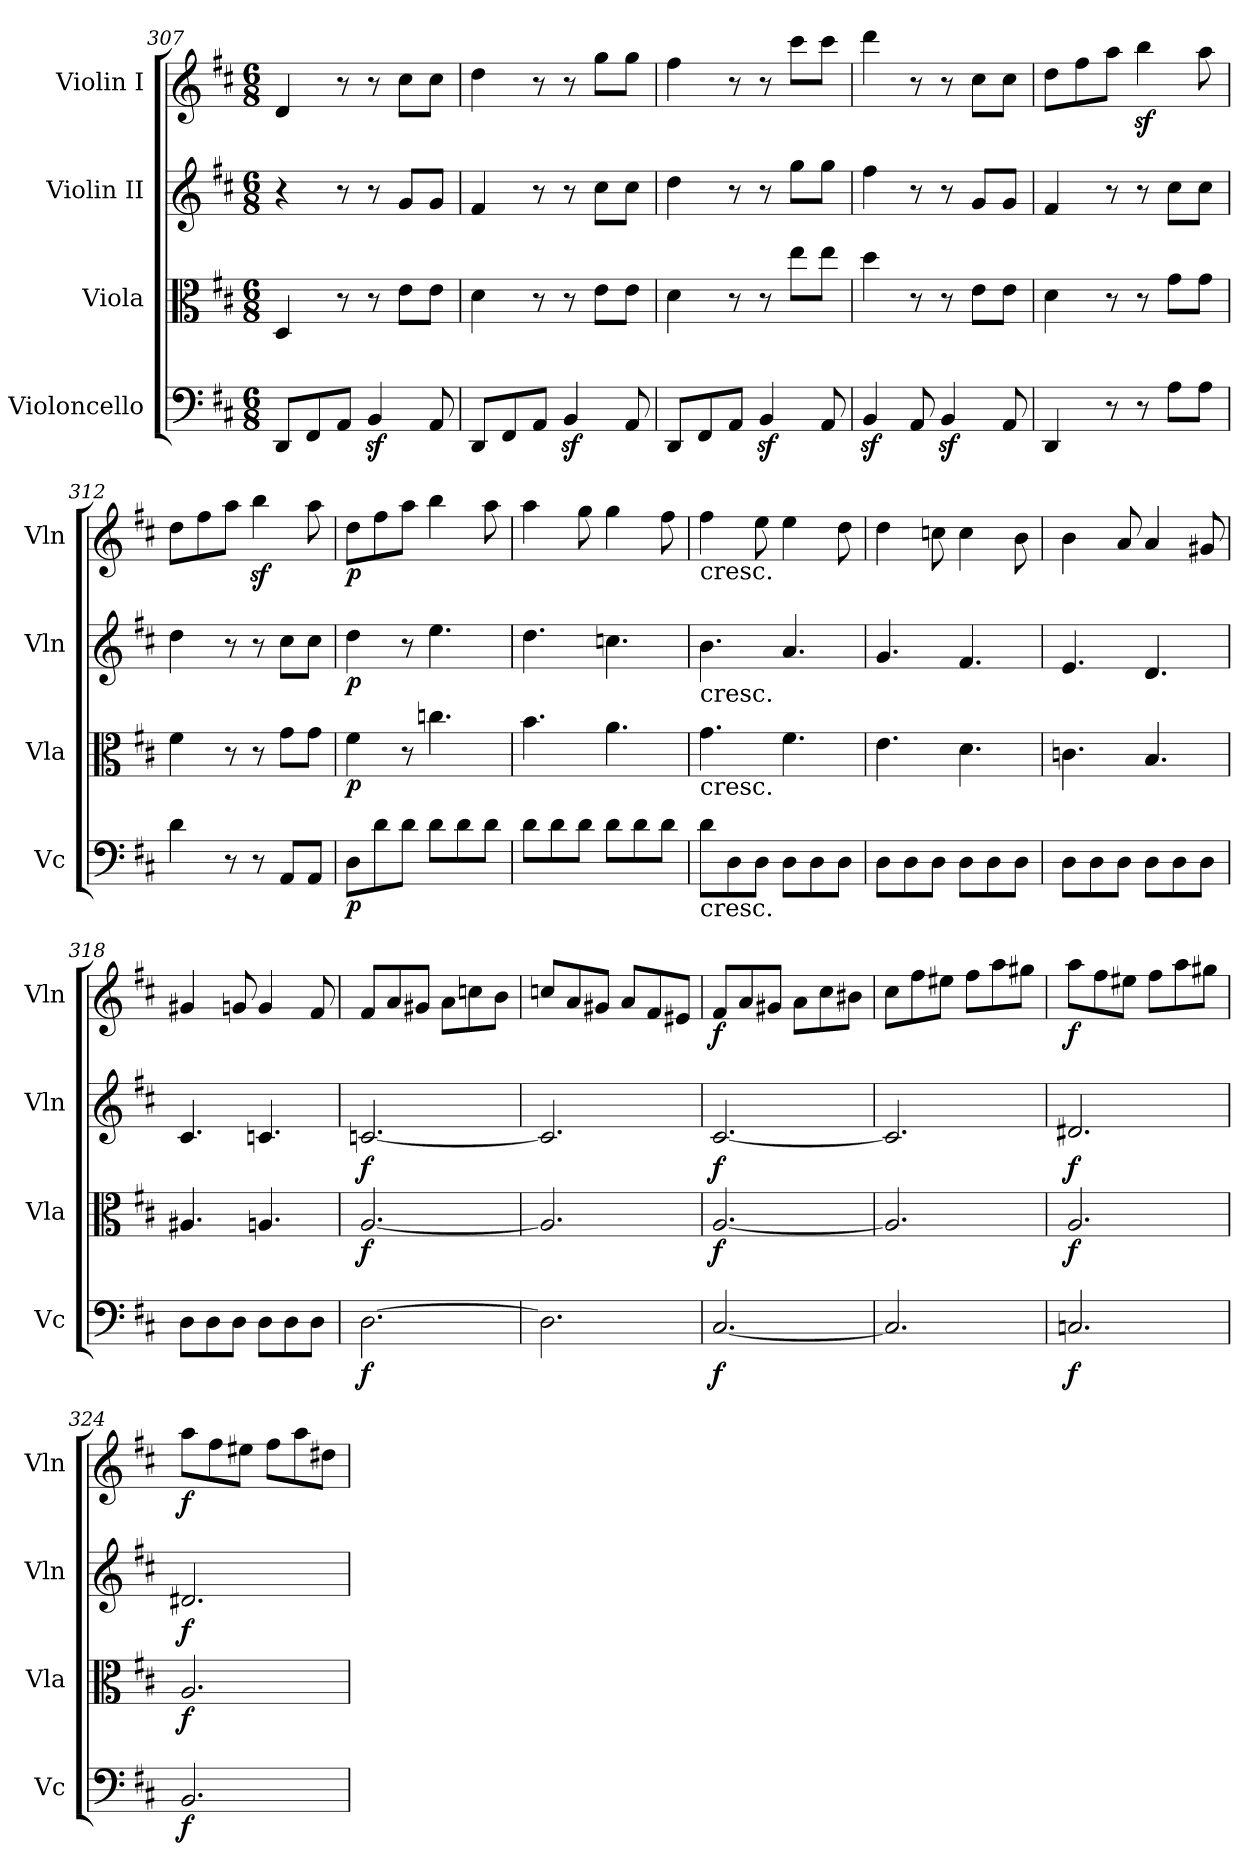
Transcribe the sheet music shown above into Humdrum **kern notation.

**kern	**dynam	**kern	**dynam	**kern	**dynam	**kern	**dynam
*part4	*part4	*part3	*part3	*part2	*part2	*part1	*part1
*staff4	*staff4	*staff3	*staff3	*staff2	*staff2	*staff1	*staff1
*I"Violoncello	*	*I"Viola	*	*I"Violin II	*	*I"Violin I	*
*I'Vc	*	*I'Vla	*	*I'Vln	*	*I'Vln	*
*clefF4	*	*clefC3	*	*clefG2	*	*clefG2	*
*k[f#c#]	*	*k[f#c#]	*	*k[f#c#]	*	*k[f#c#]	*
*M6/8	*	*M6/8	*	*M6/8	*	*M6/8	*
=307	=307	=307	=307	=307	=307	=307	=307
8DD/L	.	4D/	.	4r	.	4d/	.
8FF#/	.	.	.	.	.	.	.
8AA/J	.	8r	.	8r	.	8r	.
4BBz</	.	8r	.	8r	.	8r	.
.	.	8e\L	.	8g/L	.	8cc#\L	.
8AA/	.	8e\J	.	8g/J	.	8cc#\J	.
=308	=308	=308	=308	=308	=308	=308	=308
8DD/L	.	4d\	.	4f#/	.	4dd\	.
8FF#/	.	.	.	.	.	.	.
8AA/J	.	8r	.	8r	.	8r	.
4BBz</	.	8r	.	8r	.	8r	.
.	.	8e\L	.	8cc#\L	.	8gg\L	.
8AA/	.	8e\J	.	8cc#\J	.	8gg\J	.
!!LO:PB:g=z
=309	=309	=309	=309	=309	=309	=309	=309
8DD/L	.	4d\	.	4dd\	.	4ff#\	.
8FF#/	.	.	.	.	.	.	.
8AA/J	.	8r	.	8r	.	8r	.
4BBz</	.	8r	.	8r	.	8r	.
.	.	8ee\L	.	8gg\L	.	8ccc#\L	.
8AA/	.	8ee\J	.	8gg\J	.	8ccc#\J	.
=310	=310	=310	=310	=310	=310	=310	=310
4BBz</	.	4dd\	.	4ff#\	.	4ddd\	.
8AA/	.	8r	.	8r	.	8r	.
4BBz</	.	8r	.	8r	.	8r	.
.	.	8e\L	.	8g/L	.	8cc#\L	.
8AA/	.	8e\J	.	8g/J	.	8cc#\J	.
=311	=311	=311	=311	=311	=311	=311	=311
4DD/	.	4d\	.	4f#/	.	8dd\L	.
.	.	.	.	.	.	8ff#\	.
8r	.	8r	.	8r	.	8aa\J	.
8r	.	8r	.	8r	.	4bbz<\	.
8A\L	.	8g\L	.	8cc#\L	.	.	.
8A\J	.	8g\J	.	8cc#\J	.	8aa\	.
=312	=312	=312	=312	=312	=312	=312	=312
4d\	.	4f#\	.	4dd\	.	8dd\L	.
.	.	.	.	.	.	8ff#\	.
8r	.	8r	.	8r	.	8aa\J	.
8r	.	8r	.	8r	.	4bbz<\	.
8AA/L	.	8g\L	.	8cc#\L	.	.	.
8AA/J	.	8g\J	.	8cc#\J	.	8aa\	.
!!LO:LB:g=z
=313	=313	=313	=313	=313	=313	=313	=313
!	!LO:DY:b	!	!LO:DY:b	!	!LO:DY:b	!	!LO:DY:b
8D\L	p	4f#\	p	4dd\	p	8dd\L	p
8d\	.	.	.	.	.	8ff#\	.
8d\J	.	8r	.	8r	.	8aa\J	.
8d\L	.	4.ccn\	.	4.ee\	.	4bb\	.
8d\	.	.	.	.	.	.	.
8d\J	.	.	.	.	.	8aa\	.
!!LO:PB:g=z
=314	=314	=314	=314	=314	=314	=314	=314
8d\L	.	4.b\	.	4.dd\	.	4aa\	.
8d\	.	.	.	.	.	.	.
8d\J	.	.	.	.	.	8gg\	.
8d\L	.	4.a\	.	4.ccn\	.	4gg\	.
8d\	.	.	.	.	.	.	.
8d\J	.	.	.	.	.	8ff#\	.
=315	=315	=315	=315	=315	=315	=315	=315
!	!	!	!	!	!	!LO:TX:b:t=cresc.	!
!	!	!	!	!LO:TX:b:t=cresc.	!	!	!
!	!	!LO:TX:b:t=cresc.	!	!	!	!	!
!LO:TX:b:t=cresc.	!	!	!	!	!	!	!
8d\L	.	4.g\	.	4.b\	.	4ff#\	.
8D\	.	.	.	.	.	.	.
8D\J	.	.	.	.	.	8ee\	.
8D\L	.	4.f#\	.	4.a/	.	4ee\	.
8D\	.	.	.	.	.	.	.
8D\J	.	.	.	.	.	8dd\	.
=316	=316	=316	=316	=316	=316	=316	=316
8D\L	.	4.e\	.	4.g/	.	4dd\	.
8D\	.	.	.	.	.	.	.
8D\J	.	.	.	.	.	8ccn\	.
8D\L	.	4.d\	.	4.f#/	.	4cc\	.
8D\	.	.	.	.	.	.	.
8D\J	.	.	.	.	.	8b\	.
!!LO:LB:g=z
=317	=317	=317	=317	=317	=317	=317	=317
8D\L	.	4.cn\	.	4.e/	.	4b\	.
8D\	.	.	.	.	.	.	.
8D\J	.	.	.	.	.	8a/	.
8D\L	.	4.B/	.	4.d/	.	4a/	.
8D\	.	.	.	.	.	.	.
8D\J	.	.	.	.	.	8g#X/	.
=318	=318	=318	=318	=318	=318	=318	=318
8D\L	.	4.A#X/	.	4.c#/	.	4g#X/	.
8D\	.	.	.	.	.	.	.
8D\J	.	.	.	.	.	8gn/	.
8D\L	.	4.An/	.	4.cn/	.	4g/	.
8D\	.	.	.	.	.	.	.
8D\J	.	.	.	.	.	8f#/	.
!!LO:PB:g=z
=319	=319	=319	=319	=319	=319	=319	=319
!	!LO:DY:b	!	!LO:DY:b	!	!LO:DY:b	!	!
[2.D\	f	[2.A/	f	[2.cn/	f	8f#/L	.
.	.	.	.	.	.	8a/	.
.	.	.	.	.	.	8g#X/J	.
.	.	.	.	.	.	8a\L	.
.	.	.	.	.	.	8ccn\	.
.	.	.	.	.	.	8b\J	.
=320	=320	=320	=320	=320	=320	=320	=320
2.D\]	.	2.A/]	.	2.c/]	.	8ccn/L	.
.	.	.	.	.	.	8a/	.
.	.	.	.	.	.	8g#X/J	.
.	.	.	.	.	.	8a/L	.
.	.	.	.	.	.	8f#/	.
.	.	.	.	.	.	8e#X/J	.
=321	=321	=321	=321	=321	=321	=321	=321
!	!LO:DY:b	!	!LO:DY:b	!	!LO:DY:b	!	!LO:DY:b
[2.C#/	f	[2.A/	f	[2.c#/	f	8f#/L	f
.	.	.	.	.	.	8a/	.
.	.	.	.	.	.	8g#X/J	.
.	.	.	.	.	.	8a\L	.
.	.	.	.	.	.	8cc#\	.
.	.	.	.	.	.	8b#X\J	.
=322	=322	=322	=322	=322	=322	=322	=322
2.C#/]	.	2.A/]	.	2.c#/]	.	8cc#\L	.
.	.	.	.	.	.	8ff#\	.
.	.	.	.	.	.	8ee#X\J	.
.	.	.	.	.	.	8ff#\L	.
.	.	.	.	.	.	8aa\	.
.	.	.	.	.	.	8gg#X\J	.
=323	=323	=323	=323	=323	=323	=323	=323
!	!LO:DY:b	!	!LO:DY:b	!	!LO:DY:b	!	!LO:DY:b
2.Cn/	f	2.A/	f	2.d#X/	f	8aa\L	f
.	.	.	.	.	.	8ff#\	.
.	.	.	.	.	.	8ee#X\J	.
.	.	.	.	.	.	8ff#\L	.
.	.	.	.	.	.	8aa\	.
.	.	.	.	.	.	8gg#X\J	.
!!LO:PB:g=z
=324	=324	=324	=324	=324	=324	=324	=324
!	!LO:DY:b	!	!LO:DY:b	!	!LO:DY:b	!	!LO:DY:b
2.BB/	f	2.A/	f	2.d#X/	f	8aa\L	f
.	.	.	.	.	.	8ff#\	.
.	.	.	.	.	.	8ee#X\J	.
.	.	.	.	.	.	8ff#\L	.
.	.	.	.	.	.	8aa\	.
.	.	.	.	.	.	8dd#X\J	.
=	=	=	=	=	=	=	=
*-	*-	*-	*-	*-	*-	*-	*-
